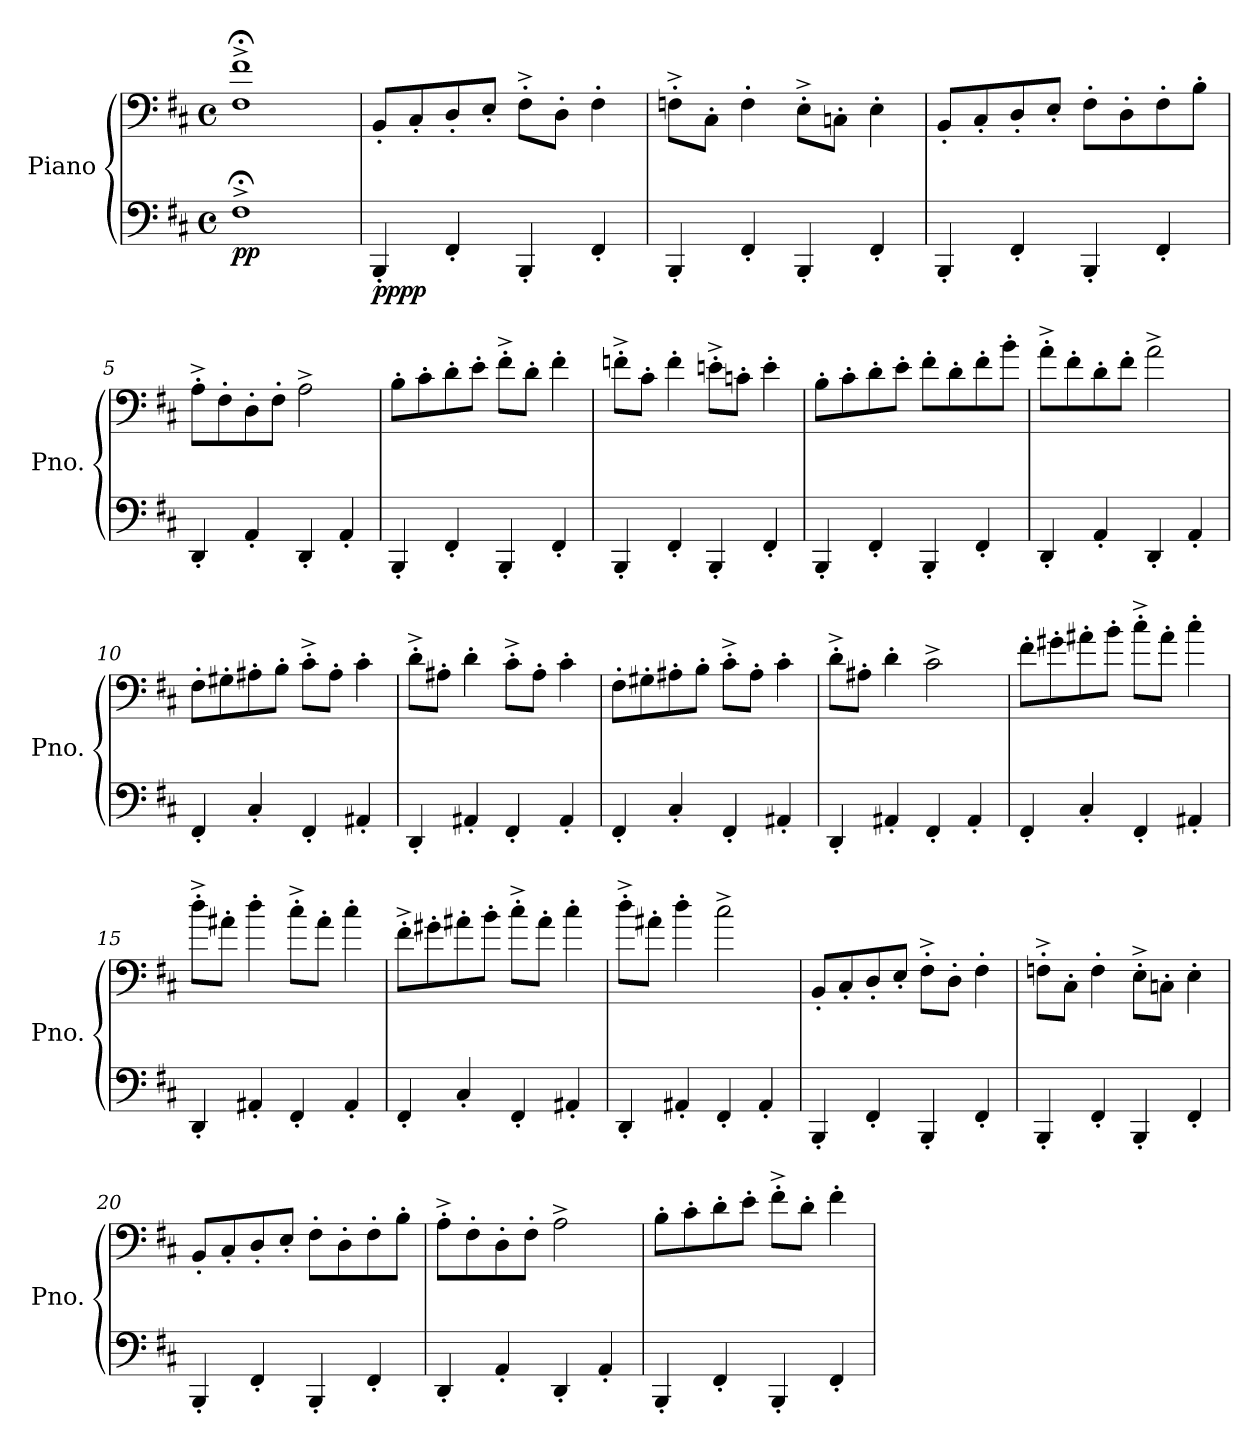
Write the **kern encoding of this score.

**kern	**kern	**dynam
*part1	*part1	*part1
*staff2	*staff1	*staff1/2
*I"Piano	*	*
*I'Pno.	*	*
*clefF4	*clefF4	*
*k[f#c#]	*k[f#c#]	*
*M4/4	*M4/4	*
*met(c)	*met(c)	*
=1	=1	=1
!	!	!LO:DY:b=2
!	!	!LO:DY:n=1:b
1F#;<^	1F#;<^ 1f#;<^	p p
=2	=2	=2
*	*MM137	*
!	!	!LO:DY:b=2
!	!	!LO:DY:n=1:b
4BBB'/	8BB'/L	pp pp
.	8C#'/	.
4FF#'/	8D'/	.
.	8E'/J	.
4BBB'/	8F#^'\L	.
.	8D'\J	.
4FF#'/	4F#'\	.
=3	=3	=3
4BBB'/	8Fn^'\L	.
.	8C#'\J	.
4FF#'/	4F'\	.
4BBB'/	8E^'\L	.
.	8Cn'\J	.
4FF#'/	4E'\	.
=4	=4	=4
4BBB'/	8BB'/L	.
.	8C#'/	.
4FF#'/	8D'/	.
.	8E'/J	.
4BBB'/	8F#'\L	.
.	8D'\	.
4FF#'/	8F#'\	.
.	8B'\J	.
=5	=5	=5
4DD'/	8A^'\L	.
.	8F#'\	.
4AA'/	8D'\	.
.	8F#'\J	.
4DD'/	2A^\	.
4AA'/	.	.
=6	=6	=6
4BBB'/	8B'\L	.
.	8c#'\	.
4FF#'/	8d'\	.
.	8e'\J	.
4BBB'/	8f#'^\L	.
.	8d'\J	.
4FF#'/	4f#'\	.
!!LO:LB:g=z
=7	=7	=7
4BBB'/	8fn'^\L	.
.	8c#'\J	.
4FF#'/	4f'\	.
4BBB'/	8en'^\L	.
.	8cn'\J	.
4FF#'/	4e'\	.
=8	=8	=8
4BBB'/	8B'\L	.
.	8c#'\	.
4FF#'/	8d'\	.
.	8e'\J	.
4BBB'/	8f#'\L	.
.	8d'\	.
4FF#'/	8f#'\	.
.	8b'\J	.
=9	=9	=9
4DD'/	8a'^\L	.
.	8f#'\	.
4AA'/	8d'\	.
.	8f#'\J	.
4DD'/	2a^\	.
4AA'/	.	.
=10	=10	=10
4FF#'/	8F#'\L	.
.	8G#X'\	.
4C#'/	8A#X'\	.
.	8B'\J	.
4FF#'/	8c#'^\L	.
.	8A#'\J	.
4AA#X'/	4c#'\	.
!!LO:LB:g=z
=11	=11	=11
4DD'/	8d'^\L	.
.	8A#X'\J	.
4AA#X'/	4d'\	.
4FF#'/	8c#'^\L	.
.	8A#'\J	.
4AA#'/	4c#'\	.
=12	=12	=12
4FF#'/	8F#'\L	.
.	8G#X'\	.
4C#'/	8A#X'\	.
.	8B'\J	.
4FF#'/	8c#'^\L	.
.	8A#'\J	.
4AA#X'/	4c#'\	.
=13	=13	=13
4DD'/	8d'^\L	.
.	8A#X'\J	.
4AA#X'/	4d'\	.
4FF#'/	2c#^\	.
4AA#'/	.	.
=14	=14	=14
4FF#'/	8f#'\L	.
.	8g#X'\	.
4C#'/	8a#X'\	.
.	8b'\J	.
4FF#'/	8cc#'^\L	.
.	8a#'\J	.
4AA#X'/	4cc#'\	.
=15	=15	=15
4DD'/	8dd'^\L	.
.	8a#X'\J	.
4AA#X'/	4dd'\	.
4FF#'/	8cc#'^\L	.
.	8a#'\J	.
4AA#'/	4cc#'\	.
!!LO:LB:g=z
=16	=16	=16
4FF#'/	8f#'^\L	.
.	8g#X'\	.
4C#'/	8a#X'\	.
.	8b'\J	.
4FF#'/	8cc#'^\L	.
.	8a#'\J	.
4AA#X'/	4cc#'\	.
=17	=17	=17
4DD'/	8dd'^\L	.
.	8a#X'\J	.
4AA#X'/	4dd'\	.
4FF#'/	2cc#^\	.
4AA#'/	.	.
=18	=18	=18
4BBB'/	8BB'/L	.
.	8C#'/	.
4FF#'/	8D'/	.
.	8E'/J	.
4BBB'/	8F#^'\L	.
.	8D'\J	.
4FF#'/	4F#'\	.
=19	=19	=19
4BBB'/	8Fn^'\L	.
.	8C#'\J	.
4FF#'/	4F'\	.
4BBB'/	8E^'\L	.
.	8Cn'\J	.
4FF#'/	4E'\	.
=20	=20	=20
4BBB'/	8BB'/L	.
.	8C#'/	.
4FF#'/	8D'/	.
.	8E'/J	.
4BBB'/	8F#'\L	.
.	8D'\	.
4FF#'/	8F#'\	.
.	8B'\J	.
!!LO:LB:g=z
=21	=21	=21
4DD'/	8A^'\L	.
.	8F#'\	.
4AA'/	8D'\	.
.	8F#'\J	.
4DD'/	2A^\	.
4AA'/	.	.
=22	=22	=22
4BBB'/	8B'\L	.
.	8c#'\	.
4FF#'/	8d'\	.
.	8e'\J	.
4BBB'/	8f#'^\L	.
.	8d'\J	.
4FF#'/	4f#'\	.
=	=	=
*-	*-	*-
